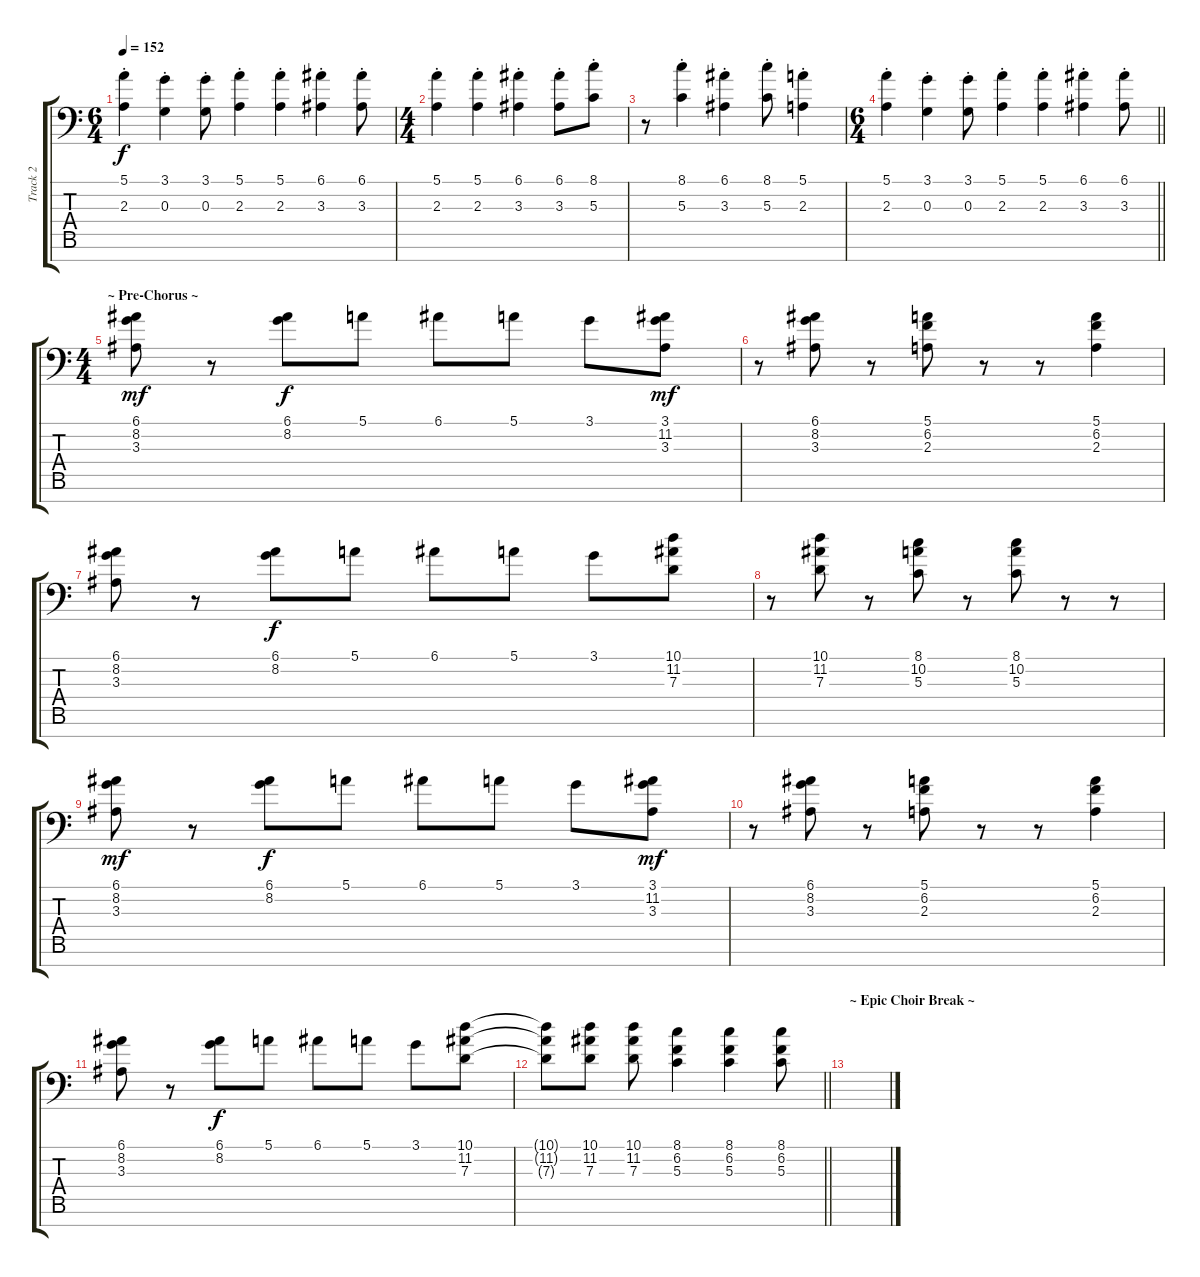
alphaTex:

\track ("Track 2" "Track 2") {instrument stringensemble1}
\staff {score tabs}
\tuning (E4 B3 G3 D3 A2 E2 A1) {hide}
\ts (6 4)
\tempo 152
\clef f4
\ks c
(5.1{st} 2.3{st}).4{dy f} (3.1{st} 0.3{st}).4 (3.1{st} 0.3{st}).8 (5.1{st} 2.3{st}).4 (5.1{st} 2.3{st}).4 (6.1{st} 3.3{st}).4 (6.1{st} 3.3{st}).8 |
\ts (4 4)
(5.1{st} 2.3{st}).4 (5.1{st} 2.3{st}).4 (6.1{st} 3.3{st}).4 (6.1{st} 3.3{st}).8 (8.1{st} 5.3{st}).8 |
r.8 (8.1{st} 5.3{st}).4 (6.1{st} 3.3{st}).4 (8.1{st} 5.3{st}).8 (5.1{st} 2.3{st}).4 |
\ts (6 4)
\barLineRight lightlight
(5.1{st} 2.3{st}).4 (3.1{st} 0.3{st}).4 (3.1{st} 0.3{st}).8 (5.1{st} 2.3{st}).4 (5.1{st} 2.3{st}).4 (6.1{st} 3.3{st}).4 (6.1{st} 3.3{st}).8 |
\ts (4 4)
\section ("" "~ Pre-Chorus ~")
(6.1 8.2 3.3).8{dy mf} r.8 (6.1 8.2).8{dy f} 5.1.8 6.1.8 5.1.8 3.1.8 (3.1 11.2 3.3).8{dy mf} |
r.8 (6.1 8.2 3.3).8 r.8 (5.1 6.2 2.3).8 r.8 r.8 (5.1 6.2 2.3).4 |
(6.1 8.2 3.3).8 r.8 (6.1 8.2).8{dy f} 5.1.8 6.1.8 5.1.8 3.1.8 (10.1 11.2 7.3).8 |
r.8 (10.1 11.2 7.3).8 r.8 (8.1 10.2 5.3).8 r.8 (8.1 10.2 5.3).8 r.8 r.8 |
(6.1 8.2 3.3).8{dy mf} r.8 (6.1 8.2).8{dy f} 5.1.8 6.1.8 5.1.8 3.1.8 (3.1 11.2 3.3).8{dy mf} |
r.8 (6.1 8.2 3.3).8 r.8 (5.1 6.2 2.3).8 r.8 r.8 (5.1 6.2 2.3).4 |
(6.1 8.2 3.3).8 r.8 (6.1 8.2).8{dy f} 5.1.8 6.1.8 5.1.8 3.1.8 (10.1 11.2 7.3).8 |
\barLineRight lightlight
(10.1{t} 11.2{t} 7.3{t}).8 (10.1 11.2 7.3).8 (10.1 11.2 7.3).8 (8.1 6.2 5.3).4 (8.1 6.2 5.3).4 (8.1 6.2 5.3).8 |
\section ("" "~ Epic Choir Break ~")
